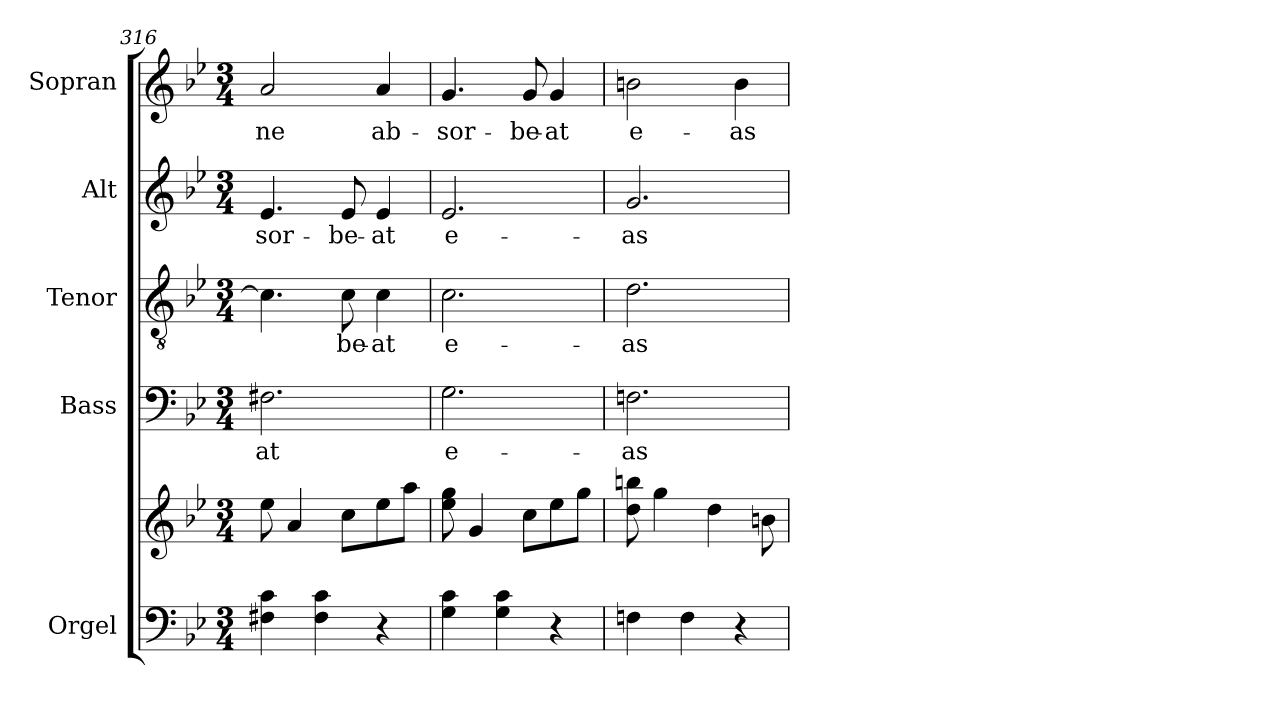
**kern	**kern	**kern	**text	**kern	**text	**kern	**text	**kern	**text
*part5	*part5	*part4	*part4	*part3	*part3	*part2	*part2	*part1	*part1
*staff6	*staff5	*staff4	*staff4	*staff3	*staff3	*staff2	*staff2	*staff1	*staff1
*I"Orgel	*	*I"Bass	*	*I"Tenor	*	*I"Alt	*	*I"Sopran	*
*I'Org.	*	*I'B.	*	*I'T.	*	*I'A.	*	*I'S.	*
*clefF4	*clefG2	*clefF4	*	*clefGv2	*	*clefG2	*	*clefG2	*
*k[b-e-]	*k[b-e-]	*k[b-e-]	*	*k[b-e-]	*	*k[b-e-]	*	*k[b-e-]	*
*B-:	*B-:	*B-:	*	*B-:	*	*B-:	*	*B-:	*
*M3/4	*M3/4	*M3/4	*	*M3/4	*	*M3/4	*	*M3/4	*
=316	=316	=316	=316	=316	=316	=316	=316	=316	=316
!	!	!	!LO:LY:b	!	!	!	!LO:LY:b	!	!LO:LY:b
4F#X\ 4c\	8ee-\	2.F#X\	-at	4.c\]	.	4.e-/	-sor-	2a/	ne
.	4a/	.	.	.	.	.	.	.	.
4F#\ 4c\	.	.	.	.	.	.	.	.	.
!	!	!	!	!	!LO:LY:b	!	!LO:LY:b	!	!
.	8cc\L	.	.	8c\	-be-	8e-/	-be-	.	.
!	!	!	!	!	!LO:LY:b	!	!LO:LY:b	!	!LO:LY:b
4r	8ee-\	.	.	4c\	-at	4e-/	-at	4a/	ab-
.	8aa\J	.	.	.	.	.	.	.	.
!!LO:LB:g=z
=317	=317	=317	=317	=317	=317	=317	=317	=317	=317
!	!	!	!LO:LY:b	!	!LO:LY:b	!	!LO:LY:b	!	!LO:LY:b
4G\ 4c\	8ee-\ 8gg\	2.G\	e-	2.c\	e-	2.e-/	e-	4.g/	-sor-
.	4g/	.	.	.	.	.	.	.	.
4G\ 4c\	.	.	.	.	.	.	.	.	.
!	!	!	!	!	!	!	!	!	!LO:LY:b
.	8cc\L	.	.	.	.	.	.	8g/	-be-
!	!	!	!	!	!	!	!	!	!LO:LY:b
4r	8ee-\	.	.	.	.	.	.	4g/	-at
.	8gg\J	.	.	.	.	.	.	.	.
=318	=318	=318	=318	=318	=318	=318	=318	=318	=318
!	!	!	!LO:LY:b	!	!LO:LY:b	!	!LO:LY:b	!	!LO:LY:b
4Fn\	8dd\ 8bbn\	2.Fn\	-as	2.d\	-as	2.g/	-as	2bn\	e-
.	4gg\	.	.	.	.	.	.	.	.
4F\	.	.	.	.	.	.	.	.	.
.	4dd\	.	.	.	.	.	.	.	.
!	!	!	!	!	!	!	!	!	!LO:LY:b
4r	.	.	.	.	.	.	.	4b\	-as
.	8bn\	.	.	.	.	.	.	.	.
=	=	=	=	=	=	=	=	=	=
*-	*-	*-	*-	*-	*-	*-	*-	*-	*-
